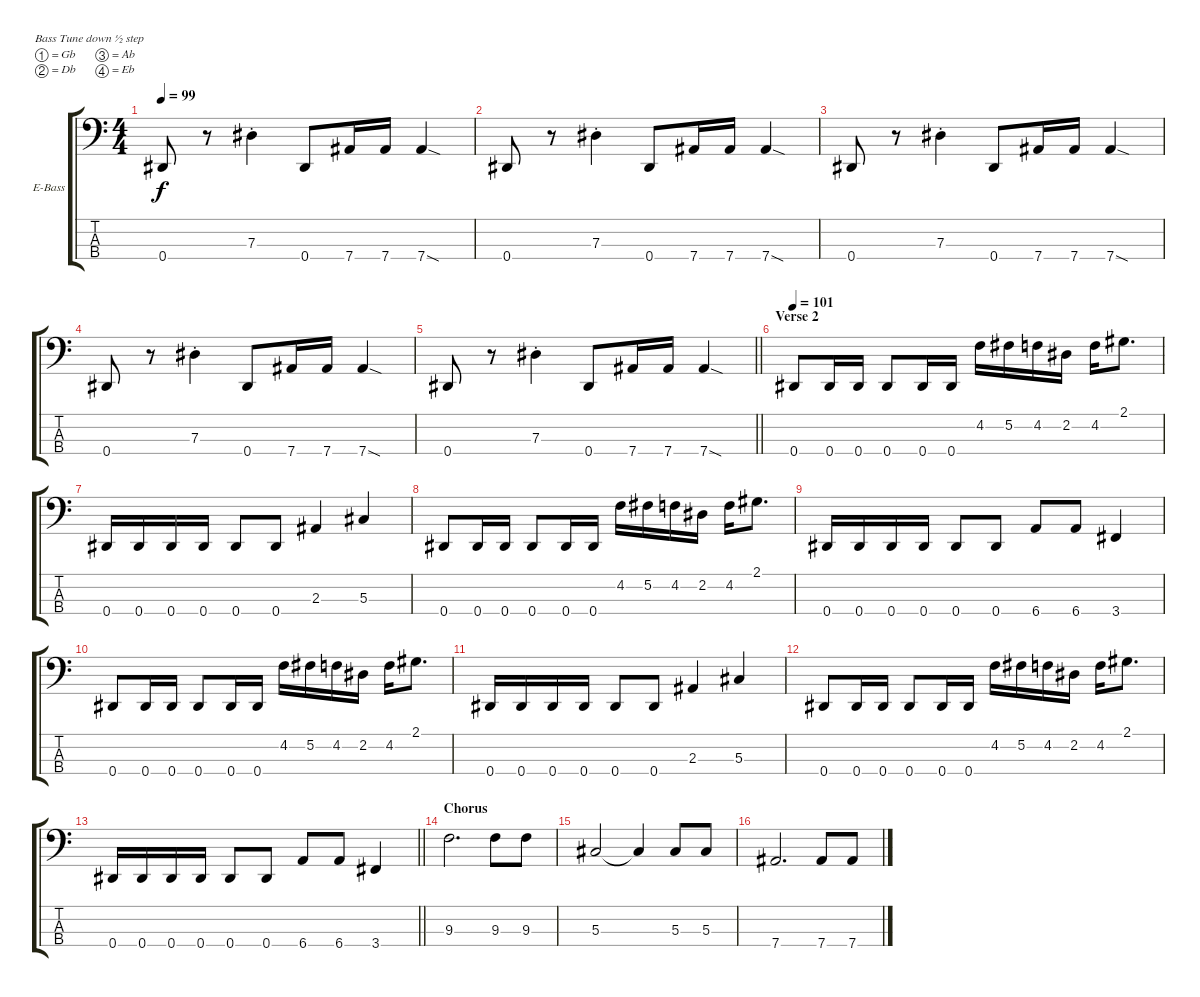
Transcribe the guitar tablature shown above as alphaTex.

\bracketExtendMode groupsimilarinstruments
\firstSystemTrackNameOrientation horizontal
\otherSystemsTrackNameOrientation horizontal
\track ("Bass" "E-Bass") {instrument electricbassfinger}
\staff {score tabs}
\tuning (Gb2 Db2 Ab1 Eb1)
\ts (4 4)
\tempo 99
\clef f4
\ks c
0.4.8{dy f} r.8 7.3{st}.4 0.4.8 7.4.16 7.4.16 7.4{sod}.4 |
0.4.8 r.8 7.3{st}.4 0.4.8 7.4.16 7.4.16 7.4{sod}.4 |
0.4.8 r.8 7.3{st}.4 0.4.8 7.4.16 7.4.16 7.4{sod}.4 |
0.4.8 r.8 7.3{st}.4 0.4.8 7.4.16 7.4.16 7.4{sod}.4 |
\barLineRight lightlight
0.4.8 r.8 7.3{st}.4 0.4.8 7.4.16 7.4.16 7.4{sod}.4 |
\section ("" "Verse 2")
\tempo 101
0.4.8 0.4.16 0.4.16 0.4.8 0.4.16 0.4.16 4.2.16 5.2.16 4.2.16 2.2.16 4.2.16 2.1.8{d} |
0.4.16 0.4.16 0.4.16 0.4.16 0.4.8 0.4.8 2.3.4 5.3.4 |
0.4.8 0.4.16 0.4.16 0.4.8 0.4.16 0.4.16 4.2.16 5.2.16 4.2.16 2.2.16 4.2.16 2.1.8{d} |
0.4.16 0.4.16 0.4.16 0.4.16 0.4.8 0.4.8 6.4.8 6.4.8 3.4.4 |
0.4.8 0.4.16 0.4.16 0.4.8 0.4.16 0.4.16 4.2.16 5.2.16 4.2.16 2.2.16 4.2.16 2.1.8{d} |
0.4.16 0.4.16 0.4.16 0.4.16 0.4.8 0.4.8 2.3.4 5.3.4 |
0.4.8 0.4.16 0.4.16 0.4.8 0.4.16 0.4.16 4.2.16 5.2.16 4.2.16 2.2.16 4.2.16 2.1.8{d} |
\barLineRight lightlight
0.4.16 0.4.16 0.4.16 0.4.16 0.4.8 0.4.8 6.4.8 6.4.8 3.4.4 |
\section ("" "Chorus")
9.3.2{d} 9.3.8 9.3.8 |
5.3.2 5.3{t}.4 5.3.8 5.3.8 |
7.4.2{d} 7.4.8 7.4.8
